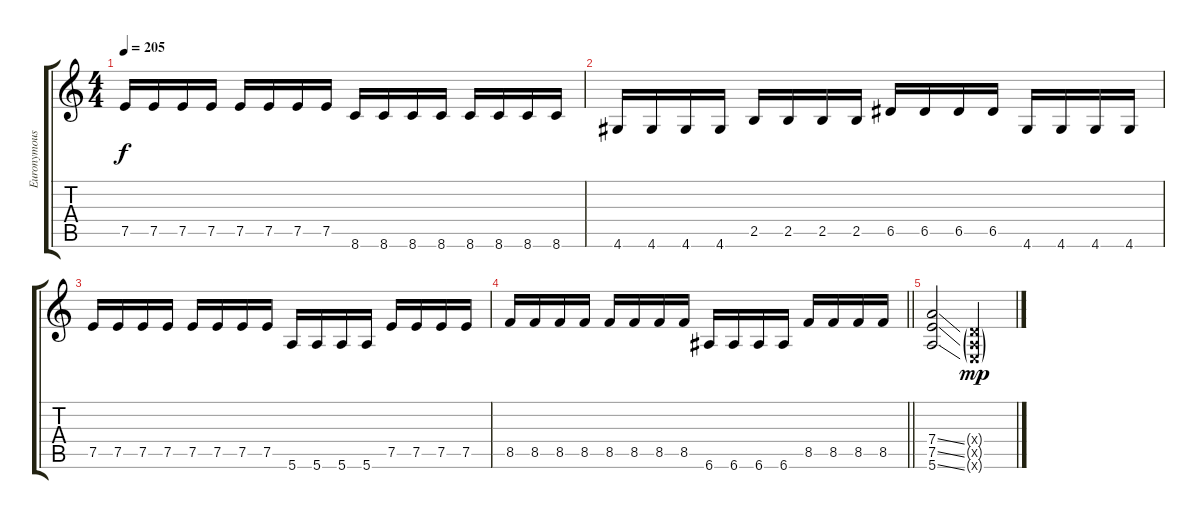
\track ("Euronymous" "Euronymous") {instrument distortionguitar}
\staff {score tabs}
\tuning (E4 B3 G3 D3 A2 E2) {hide}
\ts (4 4)
\tempo 205
\clef g2
\ks c
7.5.16{dy f} 7.5.16 7.5.16 7.5.16 7.5.16 7.5.16 7.5.16 7.5.16 8.6.16 8.6.16 8.6.16 8.6.16 8.6.16 8.6.16 8.6.16 8.6.16 |
4.6.16 4.6.16 4.6.16 4.6.16 2.5.16 2.5.16 2.5.16 2.5.16 6.5.16 6.5.16 6.5.16 6.5.16 4.6.16 4.6.16 4.6.16 4.6.16 |
7.5.16 7.5.16 7.5.16 7.5.16 7.5.16 7.5.16 7.5.16 7.5.16 5.6.16 5.6.16 5.6.16 5.6.16 7.5.16 7.5.16 7.5.16 7.5.16 |
\barLineRight lightlight
8.5.16 8.5.16 8.5.16 8.5.16 8.5.16 8.5.16 8.5.16 8.5.16 6.6.16 6.6.16 6.6.16 6.6.16 8.5.16 8.5.16 8.5.16 8.5.16 |
(7.4{ss} 7.5{ss} 5.6{ss}).2 (0.4{g x} 0.5{g x} 0.6{g x}).2{dy mp}
